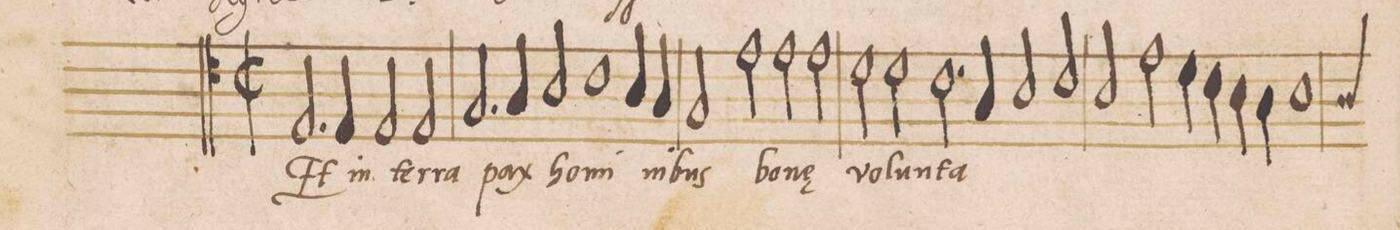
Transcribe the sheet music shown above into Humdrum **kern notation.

**kern	**text
*I"ALTVS	*
*clefC4	*
*k[]	*
*met(C|)	*
*M2/1	*
2.E/	Et
4E/	in
2E/	ter-
2E/	-ra
=2-	=2-
2.G/	pax
4A/	ho-
2B/	-mi-
1c/	.
=3-	=3-
4B/	.
4A/	-ni-
2G/	-bus
2e\	bo-
=4-	=4-
2e\	-na-
2e\	-e
2d\	vo-
2d\	-lun-
=5-	=5-
2.c\	-ta-
4A/	.
2B/	.
2c/	.
=6-	=6-
2B/	.
2e\	.
4d\	.
4c\	.
4B\	.
4A\	.
=7-	=7-
*custos:A	*
1B	.
*-	*-
